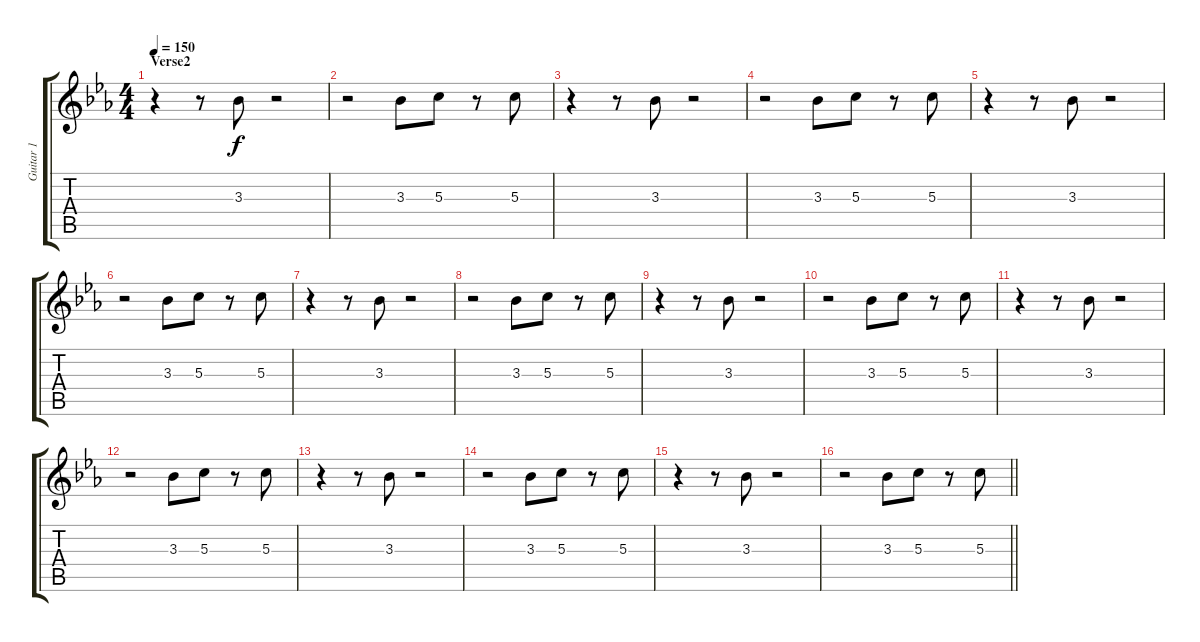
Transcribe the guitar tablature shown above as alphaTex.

\track ("Guitar 1" "Guitar 1") {instrument acousticguitarsteel}
\staff {score tabs}
\tuning (E4 B3 G3 D3 A2 E2) {hide}
\ts (4 4)
\section ("" "Verse2")
\tempo 150
\clef g2
\ks eb
r.4{dy f} r.8 3.3.8 r.2 |
r.2 3.3.8 5.3.8 r.8 5.3.8 |
r.4 r.8 3.3.8 r.2 |
r.2 3.3.8 5.3.8 r.8 5.3.8 |
r.4 r.8 3.3.8 r.2 |
r.2 3.3.8 5.3.8 r.8 5.3.8 |
r.4 r.8 3.3.8 r.2 |
r.2 3.3.8 5.3.8 r.8 5.3.8 |
r.4 r.8 3.3.8 r.2 |
r.2 3.3.8 5.3.8 r.8 5.3.8 |
r.4 r.8 3.3.8 r.2 |
r.2 3.3.8 5.3.8 r.8 5.3.8 |
r.4 r.8 3.3.8 r.2 |
r.2 3.3.8 5.3.8 r.8 5.3.8 |
r.4 r.8 3.3.8 r.2 |
\barLineRight lightlight
r.2 3.3.8 5.3.8 r.8 5.3.8
